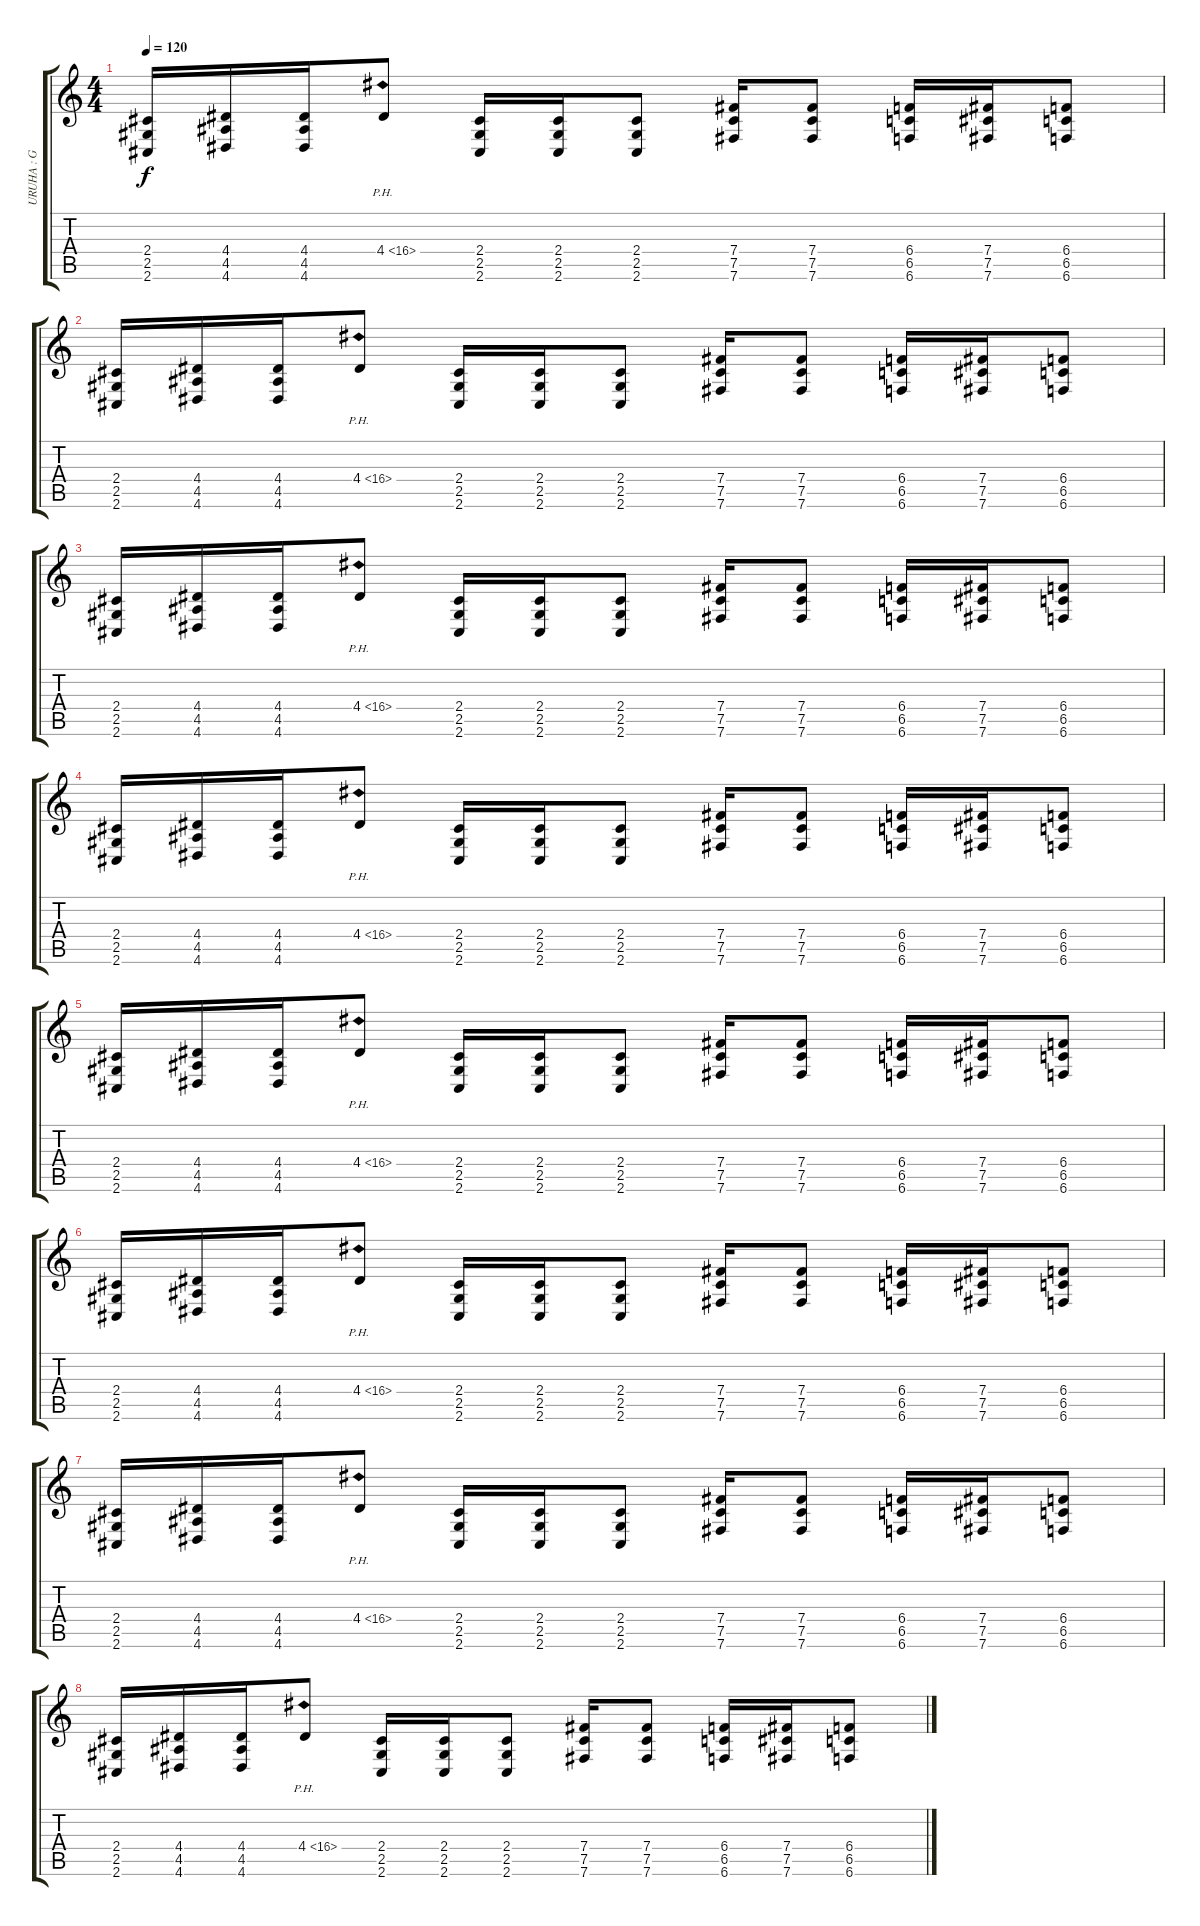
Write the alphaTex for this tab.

\track ("URUHA : G u i t a R" "URUHA : G ") {instrument distortionguitar}
\staff {score tabs}
\tuning (Db4 Ab3 E3 B2 Gb2 B1) {hide}
\ts (4 4)
\tempo 120
\clef g2
\ks c
(2.4 2.5 2.6).16{dy f} (4.4 4.5 4.6).16 (4.4 4.5 4.6).16 4.4{ph 12}.8 (2.4 2.5 2.6).16 (2.4 2.5 2.6).16 (2.4 2.5 2.6).8 (7.4 7.5 7.6).16 (7.4 7.5 7.6).8 (6.4 6.5 6.6).16 (7.4 7.5 7.6).16 (6.4 6.5 6.6).8 |
(2.4 2.5 2.6).16 (4.4 4.5 4.6).16 (4.4 4.5 4.6).16 4.4{ph 12}.8 (2.4 2.5 2.6).16 (2.4 2.5 2.6).16 (2.4 2.5 2.6).8 (7.4 7.5 7.6).16 (7.4 7.5 7.6).8 (6.4 6.5 6.6).16 (7.4 7.5 7.6).16 (6.4 6.5 6.6).8 |
(2.4 2.5 2.6).16 (4.4 4.5 4.6).16 (4.4 4.5 4.6).16 4.4{ph 12}.8 (2.4 2.5 2.6).16 (2.4 2.5 2.6).16 (2.4 2.5 2.6).8 (7.4 7.5 7.6).16 (7.4 7.5 7.6).8 (6.4 6.5 6.6).16 (7.4 7.5 7.6).16 (6.4 6.5 6.6).8 |
(2.4 2.5 2.6).16 (4.4 4.5 4.6).16 (4.4 4.5 4.6).16 4.4{ph 12}.8 (2.4 2.5 2.6).16 (2.4 2.5 2.6).16 (2.4 2.5 2.6).8 (7.4 7.5 7.6).16 (7.4 7.5 7.6).8 (6.4 6.5 6.6).16 (7.4 7.5 7.6).16 (6.4 6.5 6.6).8 |
(2.4 2.5 2.6).16 (4.4 4.5 4.6).16 (4.4 4.5 4.6).16 4.4{ph 12}.8 (2.4 2.5 2.6).16 (2.4 2.5 2.6).16 (2.4 2.5 2.6).8 (7.4 7.5 7.6).16 (7.4 7.5 7.6).8 (6.4 6.5 6.6).16 (7.4 7.5 7.6).16 (6.4 6.5 6.6).8 |
(2.4 2.5 2.6).16 (4.4 4.5 4.6).16 (4.4 4.5 4.6).16 4.4{ph 12}.8 (2.4 2.5 2.6).16 (2.4 2.5 2.6).16 (2.4 2.5 2.6).8 (7.4 7.5 7.6).16 (7.4 7.5 7.6).8 (6.4 6.5 6.6).16 (7.4 7.5 7.6).16 (6.4 6.5 6.6).8 |
(2.4 2.5 2.6).16 (4.4 4.5 4.6).16 (4.4 4.5 4.6).16 4.4{ph 12}.8 (2.4 2.5 2.6).16 (2.4 2.5 2.6).16 (2.4 2.5 2.6).8 (7.4 7.5 7.6).16 (7.4 7.5 7.6).8 (6.4 6.5 6.6).16 (7.4 7.5 7.6).16 (6.4 6.5 6.6).8 |
(2.4 2.5 2.6).16 (4.4 4.5 4.6).16 (4.4 4.5 4.6).16 4.4{ph 12}.8 (2.4 2.5 2.6).16 (2.4 2.5 2.6).16 (2.4 2.5 2.6).8 (7.4 7.5 7.6).16 (7.4 7.5 7.6).8 (6.4 6.5 6.6).16 (7.4 7.5 7.6).16 (6.4 6.5 6.6).8
